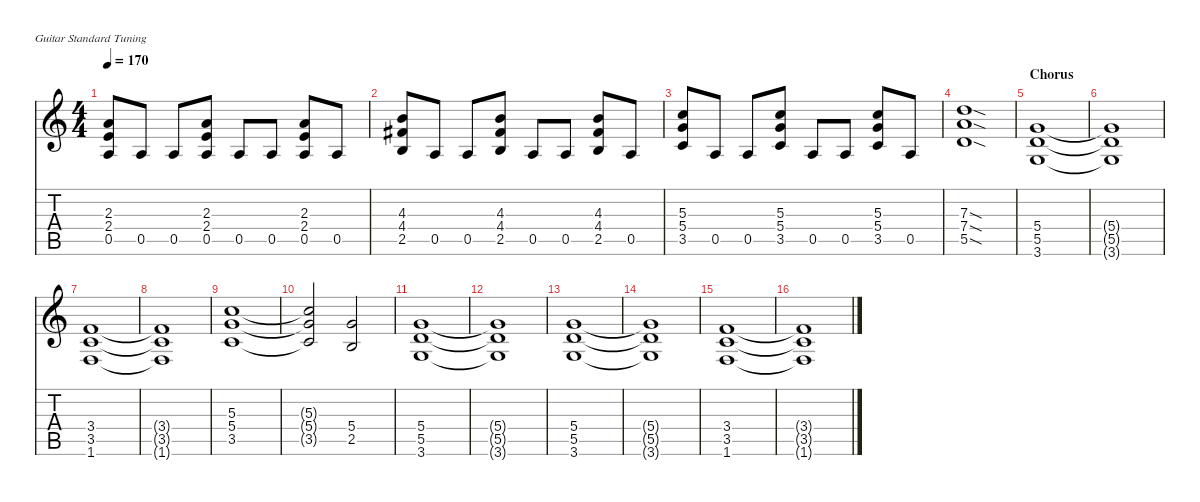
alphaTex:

\defaultSystemsLayout 4
\hideDynamics
\bracketExtendMode nobrackets
\singleTrackTrackNamePolicy hidden
\multiTrackTrackNamePolicy hidden
\otherSystemsTrackNameOrientation horizontal
\track ("Adrian" "dist.guit.") {instrument distortionguitar}
\staff {score tabs}
\tuning (E4 B3 G3 D3 A2 E2)
\ts (4 4)
\tempo 170
\clef g2
\ks c
(2.3 2.4 0.5).8{dy f beam Up} 0.5.8{beam Up} 0.5.8{beam Up} (2.3 2.4 0.5).8{beam Up} 0.5.8{beam Up} 0.5.8{beam Up} (2.3 2.4 0.5).8{beam Up} 0.5.8{beam Up} |
(4.3 4.4{acc #} 2.5).8{beam Up} 0.5.8{beam Up} 0.5.8{beam Up} (4.3 4.4{acc #} 2.5).8{beam Up} 0.5.8{beam Up} 0.5.8{beam Up} (4.3 4.4{acc #} 2.5).8{beam Up} 0.5.8{beam Up} |
(5.3 5.4 3.5).8{beam Up} 0.5.8{beam Up} 0.5.8{beam Up} (5.3 5.4 3.5).8{beam Up} 0.5.8{beam Up} 0.5.8{beam Up} (5.3 5.4 3.5).8{beam Up} 0.5.8{beam Up} |
(7.3{sod} 7.4{sod} 5.5{sod}).1{beam Up} |
\section ("" "Chorus")
(5.4 5.5 3.6).1{beam Up} |
(5.4{t} 5.5{t} 3.6{t}).1{beam Up} |
(3.4 3.5 1.6).1{beam Up} |
(3.4{t} 3.5{t} 1.6{t}).1{beam Up} |
(5.3 5.4 3.5).1{beam Up} |
(5.3{t} 5.4{t} 3.5{t}).2{beam Up} (5.4 2.5).2{beam Up} |
(5.4 5.5 3.6).1{beam Up} |
(5.4{t} 5.5{t} 3.6{t}).1{beam Up} |
(5.4 5.5 3.6).1{beam Up} |
(5.4{t} 5.5{t} 3.6{t}).1{beam Up} |
(3.4 3.5 1.6).1{beam Up} |
(3.4{t} 3.5{t} 1.6{t}).1{beam Up}
